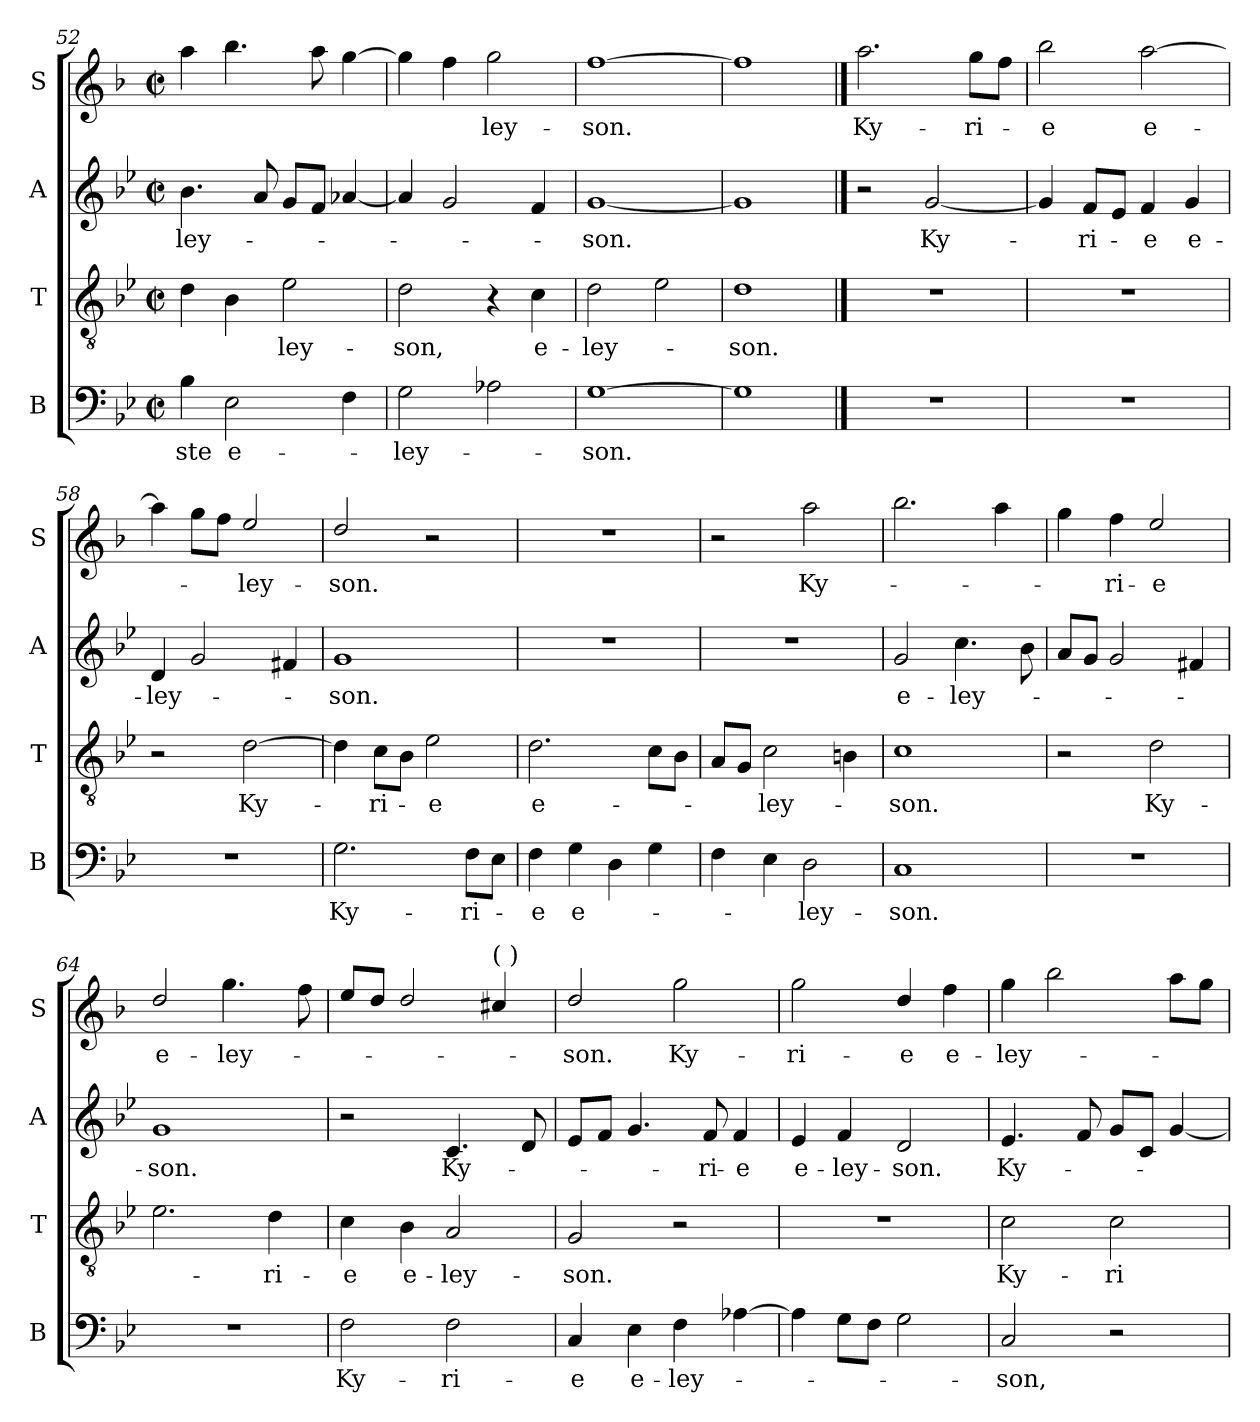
**kern	**text	**kern	**text	**kern	**text	**kern	**text
*part4	*part4	*part3	*part3	*part2	*part2	*part1	*part1
*staff4	*staff4	*staff3	*staff3	*staff2	*staff2	*staff1	*staff1
*I"B	*	*I"T	*	*I"A	*	*I"S	*
*I'B	*	*I'T	*	*I'A	*	*I'S	*
*clefF4	*	*clefGv2	*	*clefG2	*	*clefG2	*
*	*	*	*	*	*	*ITrd4c7	*
*k[b-e-]	*	*k[b-e-]	*	*k[b-e-]	*	*k[b-e-]	*
*B-:	*	*B-:	*	*B-:	*	*B-:	*
*M2/2	*	*M2/2	*	*M2/2	*	*M2/2	*
*met(c|)	*	*met(c|)	*	*met(c|)	*	*met(c|)	*
=52	=52	=52	=52	=52	=52	=52	=52
!	!LO:LY:b	!	!	!	!LO:LY:b	!	!
4B-\	-ste	4d\	.	4.b-\	-ley-	4dd\	.
!	!LO:LY:b	!	!	!	!	!	!
2E-\	e-	4B-\	.	.	.	4.ee-\	.
.	.	.	.	8a/	.	.	.
!	!	!	!LO:LY:b	!	!	!	!
.	.	2e-\	-ley-	8g/L	.	.	.
.	.	.	.	8f/J	.	8dd\	.
4F\	.	.	.	[4a-X/	.	[4cc\	.
=53	=53	=53	=53	=53	=53	=53	=53
!	!LO:LY:b	!	!LO:LY:b	!	!	!	!
2G\	-ley-	2d\	-son,	4a-/]	.	4cc\]	.
.	.	.	.	2g/	.	4b-\	.
!	!	!	!	!	!	!	!LO:LY:b
2A-X\	.	4r	.	.	.	2cc\	-ley-
!	!	!	!LO:LY:b	!	!	!	!
.	.	4c\	e-	4f/	.	.	.
=54	=54	=54	=54	=54	=54	=54	=54
!	!LO:LY:b	!	!LO:LY:b	!	!LO:LY:b	!	!LO:LY:b
[1G	-son.	2d\	-ley-	[1g	-son.	[1b-	-son.
.	.	2e-\	.	.	.	.	.
=55	=55	=55	=55	=55	=55	=55	=55
!	!	!	!LO:LY:b	!	!	!	!
1G]	.	1d	-son.	1g]	.	1b-]	.
!!LO:PB:g=z
==56	==56	==56	==56	==56	==56	==56	==56
!	!	!	!	!	!	!	!LO:LY:b
1r	.	1r	.	2r	.	2.dd\	Ky-
!	!	!	!	!	!LO:LY:b	!	!
.	.	.	.	[2g/	Ky-	.	.
!	!	!	!	!	!	!	!LO:LY:b
.	.	.	.	.	.	8cc\L	-ri-
.	.	.	.	.	.	8b-\J	.
=57	=57	=57	=57	=57	=57	=57	=57
!	!	!	!	!	!	!	!LO:LY:b
1r	.	1r	.	4g/]	.	2ee-\	-e
!	!	!	!	!	!LO:LY:b	!	!
.	.	.	.	8f/L	-ri-	.	.
.	.	.	.	8e-/J	.	.	.
!	!	!	!	!	!LO:LY:b	!	!LO:LY:b
.	.	.	.	4f/	-e	[2dd\	e-
!	!	!	!	!	!LO:LY:b	!	!
.	.	.	.	4g/	e-	.	.
=58	=58	=58	=58	=58	=58	=58	=58
!	!	!	!	!	!LO:LY:b	!	!
1r	.	2r	.	4d/	-ley-	4dd\]	.
.	.	.	.	2g/	.	8cc\L	.
.	.	.	.	.	.	8b-\J	.
!	!	!	!LO:LY:b	!	!	!	!LO:LY:b
.	.	[2d\	Ky-	.	.	2a/	-ley-
.	.	.	.	4f#X/	.	.	.
=59	=59	=59	=59	=59	=59	=59	=59
!	!LO:LY:b	!	!	!	!LO:LY:b	!	!LO:LY:b
2.G\	Ky-	4d\]	.	1g	-son.	2g/	-son.
!	!	!	!LO:LY:b	!	!	!	!
.	.	8c\L	-ri-	.	.	.	.
.	.	8B-\J	.	.	.	.	.
!	!	!	!LO:LY:b	!	!	!	!
.	.	2e-\	-e	.	.	2r	.
!	!LO:LY:b	!	!	!	!	!	!
8F\L	-ri-	.	.	.	.	.	.
8E-\J	.	.	.	.	.	.	.
=60	=60	=60	=60	=60	=60	=60	=60
!	!LO:LY:b	!	!LO:LY:b	!	!	!	!
4F\	-e	2.d\	e-	1r	.	1r	.
!	!LO:LY:b	!	!	!	!	!	!
4G\	e-	.	.	.	.	.	.
4D\	.	.	.	.	.	.	.
4G\	.	8c\L	.	.	.	.	.
.	.	8B-\J	.	.	.	.	.
=61	=61	=61	=61	=61	=61	=61	=61
4F\	.	8A/L	.	1r	.	2r	.
.	.	8G/J	.	.	.	.	.
!	!	!	!LO:LY:b	!	!	!	!
4E-\	.	2c\	-ley-	.	.	.	.
!	!LO:LY:b	!	!	!	!	!	!LO:LY:b
2D\	-ley-	.	.	.	.	2dd\	Ky-
.	.	4Bn\	.	.	.	.	.
=62	=62	=62	=62	=62	=62	=62	=62
!	!LO:LY:b	!	!LO:LY:b	!	!LO:LY:b	!	!
1C	-son.	1c	-son.	2g/	e-	2.ee-\	.
!	!	!	!	!	!LO:LY:b	!	!
.	.	.	.	4.cc\	-ley-	.	.
.	.	.	.	.	.	4dd\	.
.	.	.	.	8b-\	.	.	.
!!LO:LB:g=z
=63	=63	=63	=63	=63	=63	=63	=63
1r	.	2r	.	8a/L	.	4cc\	.
.	.	.	.	8g/J	.	.	.
!	!	!	!	!	!	!	!LO:LY:b
.	.	.	.	2g/	.	4b-\	-ri-
!	!	!	!LO:LY:b	!	!	!	!LO:LY:b
.	.	2d\	Ky-	.	.	2a/	-e
.	.	.	.	4f#X/	.	.	.
=64	=64	=64	=64	=64	=64	=64	=64
!	!	!	!	!	!LO:LY:b	!	!LO:LY:b
1r	.	2.e-\	.	1g	-son.	2g/	e-
!	!	!	!	!	!	!	!LO:LY:b
.	.	.	.	.	.	4.cc\	-ley-
!	!	!	!LO:LY:b	!	!	!	!
.	.	4d\	-ri-	.	.	.	.
.	.	.	.	.	.	8b-\	.
=65	=65	=65	=65	=65	=65	=65	=65
!	!LO:LY:b	!	!LO:LY:b	!	!	!	!
2F\	Ky-	4c\	-e	2r	.	8a/L	.
.	.	.	.	.	.	8g/J	.
!	!	!	!LO:LY:b	!	!	!	!
.	.	4B-\	e-	.	.	2g/	.
!	!LO:LY:b	!	!LO:LY:b	!	!LO:LY:b	!	!
2F\	-ri-	2A/	-ley-	4.c/	Ky-	.	.
!	!	!	!	!	!	!LO:TX:a:t=(   )	!
.	.	.	.	.	.	4f#X/	.
.	.	.	.	8d/	.	.	.
=66	=66	=66	=66	=66	=66	=66	=66
!	!LO:LY:b	!	!LO:LY:b	!	!	!	!LO:LY:b
4C/	-e	2G/	-son.	8e-/L	.	2g/	-son.
.	.	.	.	8f/J	.	.	.
!	!LO:LY:b	!	!	!	!	!	!
4E-\	e-	.	.	4.g/	.	.	.
!	!LO:LY:b	!	!	!	!	!	!LO:LY:b
4F\	-ley-	2r	.	.	.	2cc\	Ky-
!	!	!	!	!	!LO:LY:b	!	!
.	.	.	.	8f/	-ri-	.	.
!	!	!	!	!	!LO:LY:b	!	!
[4A-X\	.	.	.	4f/	-e	.	.
=67	=67	=67	=67	=67	=67	=67	=67
!	!	!	!	!	!LO:LY:b	!	!LO:LY:b
4A-\]	.	1r	.	4e-/	e-	2cc\	-ri-
!	!	!	!	!	!LO:LY:b	!	!
8G\L	.	.	.	4f/	-ley-	.	.
8F\J	.	.	.	.	.	.	.
!	!	!	!	!	!LO:LY:b	!	!LO:LY:b
2G\	.	.	.	2d/	-son.	4g/	-e
!	!	!	!	!	!	!	!LO:LY:b
.	.	.	.	.	.	4b-\	e-
=68	=68	=68	=68	=68	=68	=68	=68
!	!LO:LY:b	!	!LO:LY:b	!	!LO:LY:b	!	!LO:LY:b
2C/	-son,	2c\	Ky-	4.e-/	Ky-	4cc\	-ley-
.	.	.	.	.	.	2ee-\	.
.	.	.	.	8f/	.	.	.
!	!	!	!LO:LY:b	!	!	!	!
2r	.	2c\	-ri-	8g/L	.	.	.
.	.	.	.	8c/J	.	.	.
.	.	.	.	[4g/	.	8dd\L	.
.	.	.	.	.	.	8cc\J	.
=	=	=	=	=	=	=	=
*-	*-	*-	*-	*-	*-	*-	*-
